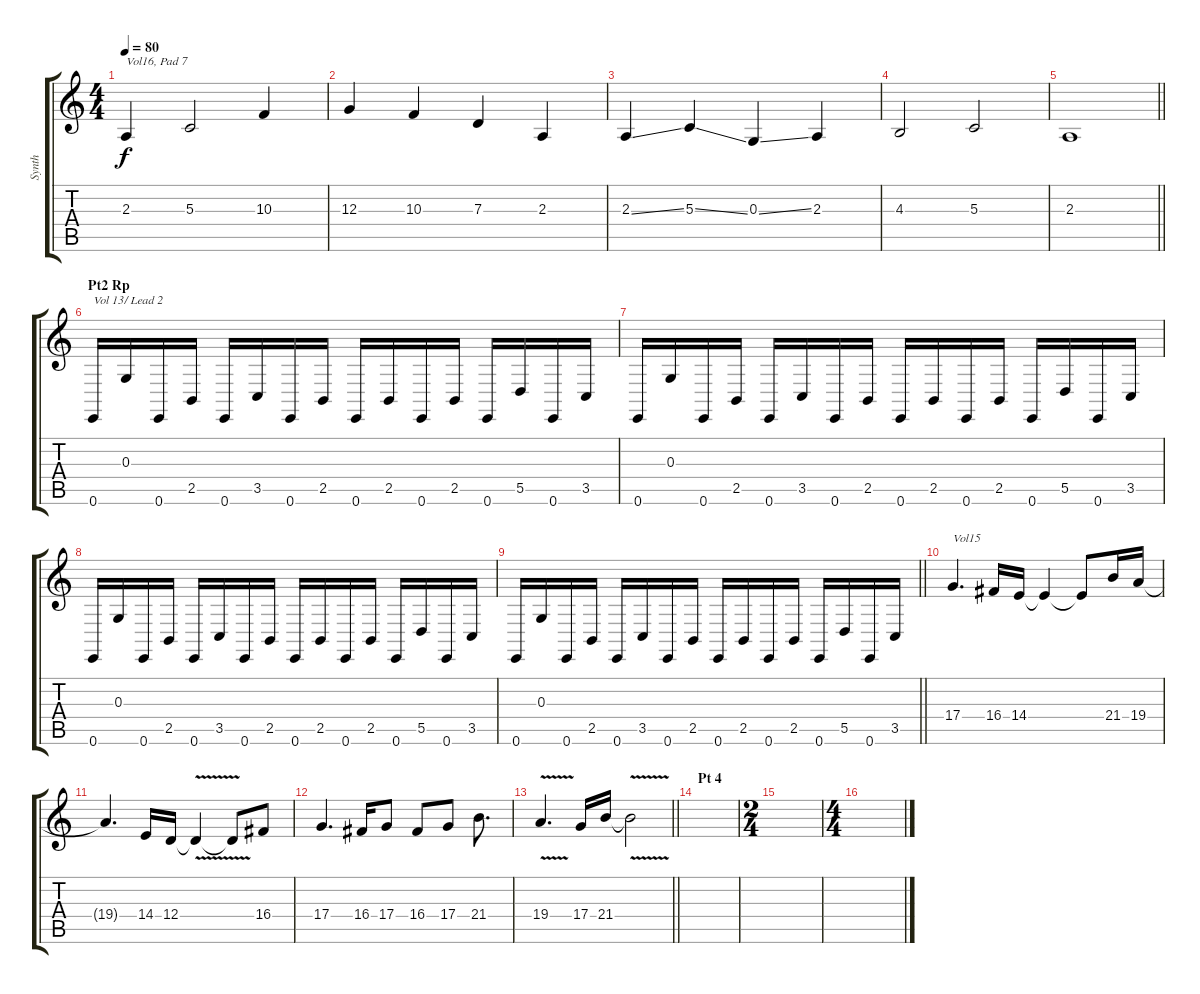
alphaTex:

\track ("Synth" "Synth") {instrument lead2sawtooth}
\staff {score tabs}
\tuning (E4 B3 G3 D3 A2 E2) {hide}
\ts (4 4)
\tempo 80
\clef g2
\ks c
2.3.4{txt "Vol16, Pad 7" dy f volume 16 instrument pad7halo} 5.3.2 10.3.4 |
12.3.4 10.3.4 7.3.4 2.3.4 |
2.3{ss}.4 5.3{ss}.4 0.3{ss}.4 2.3.4 |
4.3.2 5.3.2 |
\barLineRight lightlight
2.3.1 |
\section ("" "Pt2 Rp")
0.6.16{txt "Vol 13/ Lead 2" volume 13 instrument lead2sawtooth} 0.3.16 0.6.16 2.5.16 0.6.16 3.5.16 0.6.16 2.5.16 0.6.16 2.5.16 0.6.16 2.5.16 0.6.16 5.5.16 0.6.16 3.5.16 |
0.6.16 0.3.16 0.6.16 2.5.16 0.6.16 3.5.16 0.6.16 2.5.16 0.6.16 2.5.16 0.6.16 2.5.16 0.6.16 5.5.16 0.6.16 3.5.16 |
0.6.16 0.3.16 0.6.16 2.5.16 0.6.16 3.5.16 0.6.16 2.5.16 0.6.16 2.5.16 0.6.16 2.5.16 0.6.16 5.5.16 0.6.16 3.5.16 |
\barLineRight lightlight
0.6.16 0.3.16 0.6.16 2.5.16 0.6.16 3.5.16 0.6.16 2.5.16 0.6.16 2.5.16 0.6.16 2.5.16 0.6.16 5.5.16 0.6.16 3.5.16 |
17.4.4{d txt "Vol15" volume 15} 16.4.16 14.4.16 14.4{t}.4 14.4{t}.8 21.4.16 19.4.16 |
19.4{t}.4{d} 14.4.16 12.4.16 12.4{v t}.4 12.4{t}.8 16.4.8 |
17.4.4{d} 16.4.16 17.4.8 16.4.8 17.4.8 21.4.8{d} |
\barLineRight lightlight
19.4{v}.4{d} 17.4.16 21.4.16 21.4{v t}.2 |
\section ("" "Pt 4")
|
\ts (2 4)
|
\ts (4 4)
